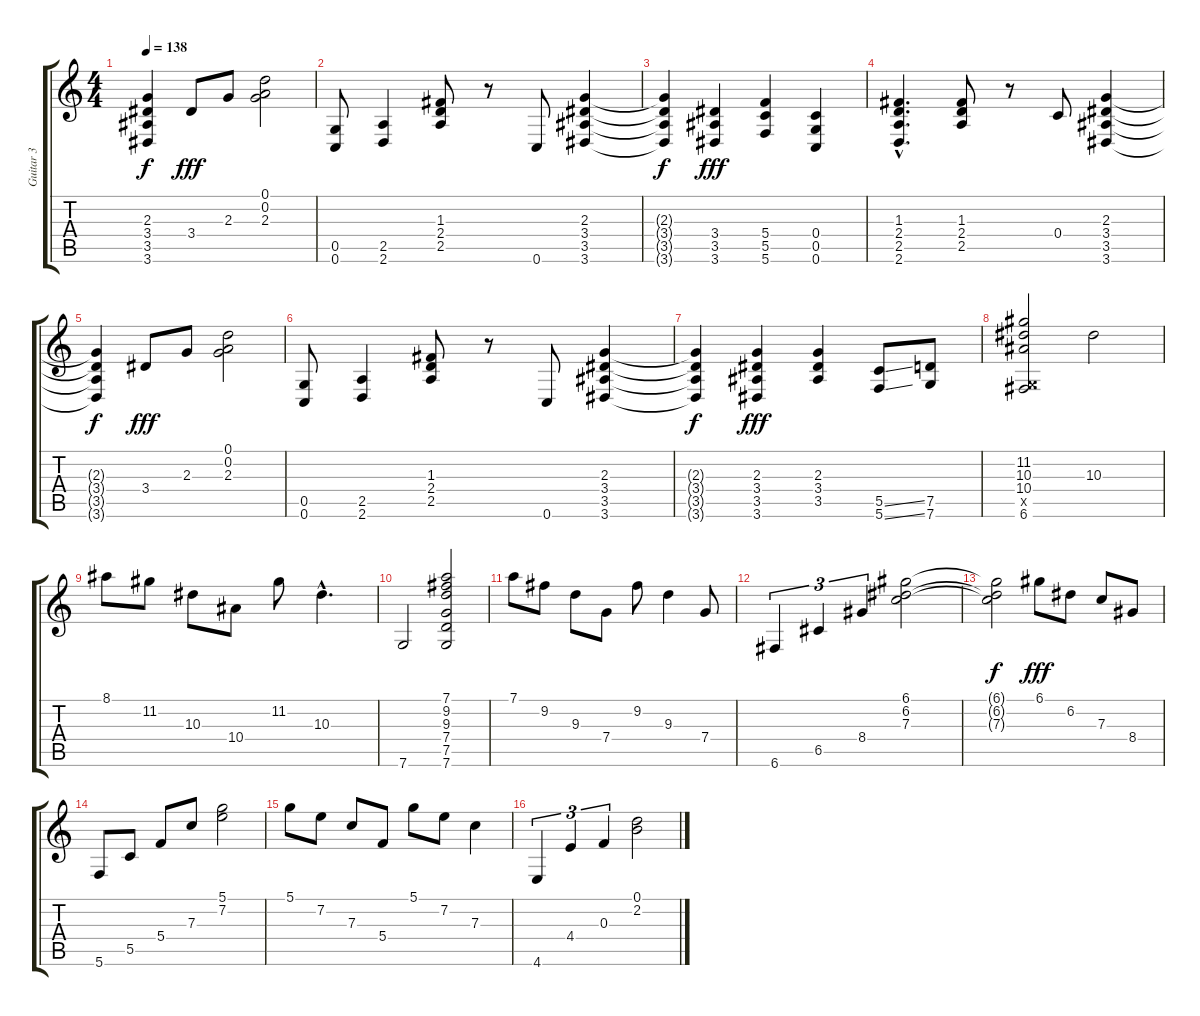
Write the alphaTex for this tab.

\track ("Guitar 3" "Guitar 3") {instrument distortionguitar}
\staff {score tabs}
\tuning (D4 A3 F3 C3 G2 C2) {hide}
\ts (4 4)
\tempo 138
\clef g2
\ks c
(2.3{t} 3.4{t} 3.5{t} 3.6{t}).4{dy f} 3.4.8{dy fff} 2.3.8 (0.1 0.2 2.3).2 |
(0.5 0.6).8 (2.5 2.6).4 (1.3 2.4 2.5).8 r.8 0.6.8 (2.3 3.4 3.5 3.6).4 |
(2.3{t} 3.4{t} 3.5{t} 3.6{t}).4{dy f} (3.4 3.5 3.6).4{dy fff} (5.4 5.5 5.6).4 (0.4 0.5 0.6).4 |
(1.3{hac} 2.4{hac} 2.5{hac} 2.6{hac}).4{d} (1.3 2.4 2.5).8 r.8 0.4.8 (2.3 3.4 3.5 3.6).4 |
(2.3{t} 3.4{t} 3.5{t} 3.6{t}).4{dy f} 3.4.8{dy fff} 2.3.8 (0.1 0.2 2.3).2 |
(0.5 0.6).8 (2.5 2.6).4 (1.3 2.4 2.5).8 r.8 0.6.8 (2.3 3.4 3.5 3.6).4 |
(2.3{t} 3.4{t} 3.5{t} 3.6{t}).4{dy f} (2.3 3.4 3.5 3.6).4{dy fff} (2.3 3.4 3.5).4 (5.5{ss} 5.6{ss}).8 (7.5 7.6).8 |
(11.2 10.3 10.4 0.5{x} 6.6).2 10.3.2 |
8.1.8 11.2.8 10.3.8 10.4.8 11.2.8 10.3{hac}.4{d} |
7.6.2 (7.1 9.2 9.3 7.4 7.5 7.6).2 |
7.1.8 9.2.8 9.3.8 7.4.8 9.2.8 9.3.4 7.4.8 |
6.6.4{tu (3 2)} 6.5.4{tu (3 2)} 8.4.4{tu (3 2)} (6.1 6.2 7.3).2 |
(6.1{t} 6.2{t} 7.3{t}).2{dy f} 6.1.8{dy fff} 6.2.8 7.3.8 8.4.8 |
5.6.8 5.5.8 5.4.8 7.3.8 (5.1 7.2).2 |
5.1.8 7.2.8 7.3.8 5.4.8 5.1.8 7.2.8 7.3.4 |
4.6.4{tu (3 2)} 4.4.4{tu (3 2)} 0.3.4{tu (3 2)} (0.1 2.2).2
